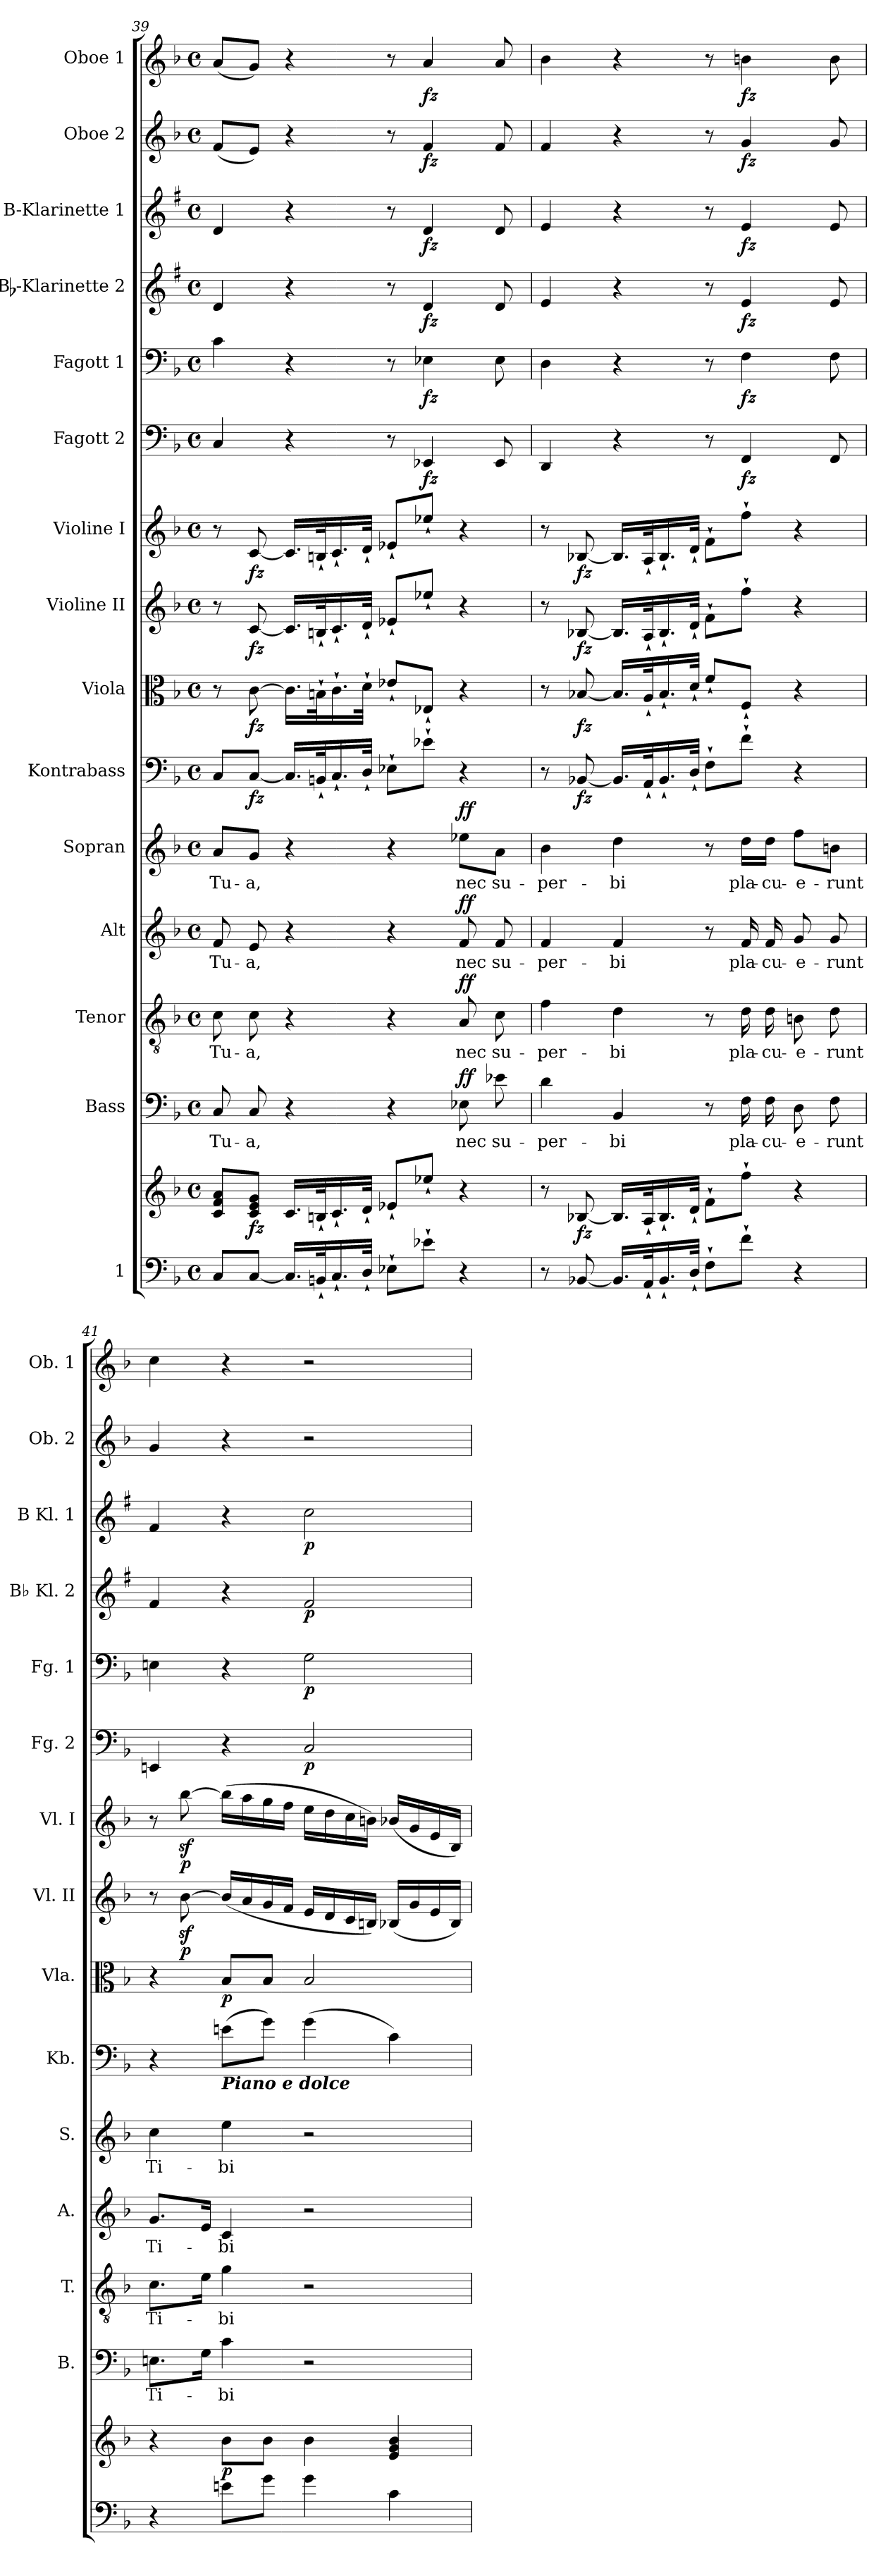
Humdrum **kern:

**kern	**kern	**dynam	**kern	**text	**dynam	**kern	**text	**dynam	**kern	**text	**dynam	**kern	**text	**dynam	**kern	**dynam	**kern	**dynam	**kern	**dynam	**kern	**dynam	**kern	**dynam	**kern	**dynam	**kern	**dynam	**kern	**dynam	**kern	**dynam	**kern	**dynam
*part15	*part15	*part15	*part14	*part14	*part14	*part13	*part13	*part13	*part12	*part12	*part12	*part11	*part11	*part11	*part10	*part10	*part9	*part9	*part8	*part8	*part7	*part7	*part6	*part6	*part5	*part5	*part4	*part4	*part3	*part3	*part2	*part2	*part1	*part1
*staff16	*staff15	*staff15/16	*staff14	*staff14	*staff14	*staff13	*staff13	*staff13	*staff12	*staff12	*staff12	*staff11	*staff11	*staff11	*staff10	*staff10	*staff9	*staff9	*staff8	*staff8	*staff7	*staff7	*staff6	*staff6	*staff5	*staff5	*staff4	*staff4	*staff3	*staff3	*staff2	*staff2	*staff1	*staff1
*I"1	*	*	*I"Bass	*	*	*I"Tenor	*	*	*I"Alt	*	*	*I"Sopran	*	*	*I"Kontrabass	*	*I"Viola	*	*I"Violine II	*	*I"Violine I	*	*I"Fagott 2	*	*I"Fagott 1	*	*I"Bb-Klarinette 2	*	*I"B-Klarinette 1	*	*I"Oboe 2	*	*I"Oboe 1	*
*	*	*	*I'B.	*	*	*I'T.	*	*	*I'A.	*	*	*I'S.	*	*	*I'Kb.	*	*I'Vla.	*	*I'Vl. II	*	*I'Vl. I	*	*I'Fg. 2	*	*I'Fg. 1	*	*I'Bb Kl. 2	*	*I'B Kl. 1	*	*I'Ob. 2	*	*I'Ob. 1	*
*clefF4	*clefG2	*	*clefF4	*	*	*clefGv2	*	*	*clefG2	*	*	*clefG2	*	*	*clefF4	*	*clefC3	*	*clefG2	*	*clefG2	*	*clefF4	*	*clefF4	*	*clefG2	*	*clefG2	*	*clefG2	*	*clefG2	*
*	*	*	*	*	*	*	*	*	*	*	*	*	*	*	*ITrd7c12	*	*	*	*	*	*	*	*	*	*	*	*ITrd1c2	*	*ITrd1c2	*	*	*	*	*
*k[b-]	*k[b-]	*	*k[b-]	*	*	*k[b-]	*	*	*k[b-]	*	*	*k[b-]	*	*	*k[b-]	*	*k[b-]	*	*k[b-]	*	*k[b-]	*	*k[b-]	*	*k[b-]	*	*k[b-]	*	*k[b-]	*	*k[b-]	*	*k[b-]	*
*F:	*F:	*	*F:	*	*	*F:	*	*	*F:	*	*	*F:	*	*	*F:	*	*F:	*	*F:	*	*F:	*	*F:	*	*F:	*	*F:	*	*F:	*	*F:	*	*F:	*
*M4/4	*M4/4	*	*M4/4	*	*	*M4/4	*	*	*M4/4	*	*	*M4/4	*	*	*M4/4	*	*M4/4	*	*M4/4	*	*M4/4	*	*M4/4	*	*M4/4	*	*M4/4	*	*M4/4	*	*M4/4	*	*M4/4	*
*met(c)	*met(c)	*	*met(c)	*	*	*met(c)	*	*	*met(c)	*	*	*met(c)	*	*	*met(c)	*	*met(c)	*	*met(c)	*	*met(c)	*	*met(c)	*	*met(c)	*	*met(c)	*	*met(c)	*	*met(c)	*	*met(c)	*
=39	=39	=39	=39	=39	=39	=39	=39	=39	=39	=39	=39	=39	=39	=39	=39	=39	=39	=39	=39	=39	=39	=39	=39	=39	=39	=39	=39	=39	=39	=39	=39	=39	=39	=39
!	!	!	!	!LO:LY:b	!	!	!LO:LY:b	!	!	!LO:LY:b	!	!	!LO:LY:b	!	!	!	!	!	!	!	!	!	!	!	!	!	!	!	!	!	!	!	!	!
8C/L	8c/ 8f/ 8a/L	.	8C/	Tu-	.	8c\	Tu-	.	8f/	Tu-	.	8a/L	Tu-	.	8CC/L	.	8r	.	8r	.	8r	.	4C/	.	4c\	.	4c/	.	4c/	.	(<8f/L	.	(<8a/L	.
!	!	!LO:DY:b	!	!LO:LY:b	!	!	!LO:LY:b	!	!	!LO:LY:b	!	!	!LO:LY:b	!	!	!LO:DY:b	!	!LO:DY:b	!	!LO:DY:b	!	!LO:DY:b	!	!	!	!	!	!	!	!	!	!	!	!
[8C/J	8c/ 8e/ 8g/J	fz	8C/	-a,	.	8c\	-a,	.	8e/	-a,	.	8g/J	-a,	.	[8CC/J	fz	[8c\	fz	[8c/	fz	[8c/	fz	.	.	.	.	.	.	.	.	8e/J)	.	8g/J)	.
16.C/LL]	16.c/LL	.	4r	.	.	4r	.	.	4r	.	.	4r	.	.	16.CC/LL]	.	16.c\LL]	.	16.c/LL]	.	16.c/LL]	.	4r	.	4r	.	4r	.	4r	.	4r	.	4r	.
32BBn`</k	32Bn`</k	.	.	.	.	.	.	.	.	.	.	.	.	.	32BBBn`</k	.	32Bn`>\k	.	32Bn`</k	.	32Bn`</k	.	.	.	.	.	.	.	.	.	.	.	.	.
16.C`</	16.c`</	.	.	.	.	.	.	.	.	.	.	.	.	.	16.CC`</	.	16.c`>\	.	16.c`</	.	16.c`</	.	.	.	.	.	.	.	.	.	.	.	.	.
32D`</JJk	32d`</JJk	.	.	.	.	.	.	.	.	.	.	.	.	.	32DD`</JJk	.	32d`>\JJk	.	32d`</JJk	.	32d`</JJk	.	.	.	.	.	.	.	.	.	.	.	.	.
8E-X`>\L	8e-X`</L	.	4r	.	.	4r	.	.	4r	.	.	4r	.	.	8EE-X`>\L	.	8e-X`</L	.	8e-X`</L	.	8e-X`</L	.	8r	.	8r	.	8r	.	8r	.	8r	.	8r	.
!	!	!	!	!	!	!	!	!	!	!	!	!	!	!	!	!	!	!	!	!	!	!	!	!LO:DY:b	!	!LO:DY:b	!	!LO:DY:b	!	!LO:DY:b	!	!LO:DY:b	!	!LO:DY:b
8e-X`>\J	8ee-X`</J	.	.	.	.	.	.	.	.	.	.	.	.	.	8E-X`>\J	.	8E-X`</J	.	8ee-X`</J	.	8ee-X`</J	.	4EE-X/	fz	4E-X\	fz	4c/	fz	4c/	fz	4f/	fz	4a/	fz
!	!	!	!	!LO:LY:b	!LO:DY:a	!	!LO:LY:b	!LO:DY:a	!	!LO:LY:b	!LO:DY:a	!	!LO:LY:b	!LO:DY:a	!	!	!	!	!	!	!	!	!	!	!	!	!	!	!	!	!	!	!	!
4r	4r	.	8E-X\	nec	ff	8A/	nec	ff	8f/	nec	ff	8ee-X\L	nec	ff	4r	.	4r	.	4r	.	4r	.	.	.	.	.	.	.	.	.	.	.	.	.
!	!	!	!	!LO:LY:b	!	!	!LO:LY:b	!	!	!LO:LY:b	!	!	!LO:LY:b	!	!	!	!	!	!	!	!	!	!	!	!	!	!	!	!	!	!	!	!	!
.	.	.	8e-X\	su-	.	8c\	su-	.	8f/	su-	.	8a\J	su-	.	.	.	.	.	.	.	.	.	8EE-/	.	8E-\	.	8c/	.	8c/	.	8f/	.	8a/	.
=40	=40	=40	=40	=40	=40	=40	=40	=40	=40	=40	=40	=40	=40	=40	=40	=40	=40	=40	=40	=40	=40	=40	=40	=40	=40	=40	=40	=40	=40	=40	=40	=40	=40	=40
!	!	!	!	!LO:LY:b	!	!	!LO:LY:b	!	!	!LO:LY:b	!	!	!LO:LY:b	!	!	!	!	!	!	!	!	!	!	!	!	!	!	!	!	!	!	!	!	!
8r	8r	.	4d\	-per-	.	4f\	-per-	.	4f/	-per-	.	4b-\	-per-	.	8r	.	8r	.	8r	.	8r	.	4DD/	.	4D\	.	4d/	.	4d/	.	4f/	.	4b-\	.
!	!	!LO:DY:b	!	!	!	!	!	!	!	!	!	!	!	!	!	!LO:DY:b	!	!LO:DY:b	!	!LO:DY:b	!	!LO:DY:b	!	!	!	!	!	!	!	!	!	!	!	!
[8BB-X/	[8B-X/	fz	.	.	.	.	.	.	.	.	.	.	.	.	[8BBB-X/	fz	[8B-X/	fz	[8B-X/	fz	[8B-X/	fz	.	.	.	.	.	.	.	.	.	.	.	.
!	!	!	!	!LO:LY:b	!	!	!LO:LY:b	!	!	!LO:LY:b	!	!	!LO:LY:b	!	!	!	!	!	!	!	!	!	!	!	!	!	!	!	!	!	!	!	!	!
16.BB-/LL]	16.B-/LL]	.	4BB-/	-bi	.	4d\	-bi	.	4f/	-bi	.	4dd\	-bi	.	16.BBB-/LL]	.	16.B-/LL]	.	16.B-/LL]	.	16.B-/LL]	.	4r	.	4r	.	4r	.	4r	.	4r	.	4r	.
32AA`</k	32A`</k	.	.	.	.	.	.	.	.	.	.	.	.	.	32AAA`</k	.	32A`</k	.	32A`</k	.	32A`</k	.	.	.	.	.	.	.	.	.	.	.	.	.
16.BB-`</	16.B-`</	.	.	.	.	.	.	.	.	.	.	.	.	.	16.BBB-`</	.	16.B-`</	.	16.B-`</	.	16.B-`</	.	.	.	.	.	.	.	.	.	.	.	.	.
32D`</JJk	32d`</JJk	.	.	.	.	.	.	.	.	.	.	.	.	.	32DD`</JJk	.	32d`</JJk	.	32d`</JJk	.	32d`</JJk	.	.	.	.	.	.	.	.	.	.	.	.	.
8F`>\L	8f`>\L	.	8r	.	.	8r	.	.	8r	.	.	8r	.	.	8FF`>\L	.	8f`</L	.	8f`>\L	.	8f`>\L	.	8r	.	8r	.	8r	.	8r	.	8r	.	8r	.
!	!	!	!	!LO:LY:b	!	!	!LO:LY:b	!	!	!LO:LY:b	!	!	!LO:LY:b	!	!	!	!	!	!	!	!	!	!	!LO:DY:b	!	!LO:DY:b	!	!LO:DY:b	!	!LO:DY:b	!	!LO:DY:b	!	!LO:DY:b
8f`>\J	8ff`>\J	.	16F\	pla-	.	16d\	pla-	.	16f/	pla-	.	16dd\LL	pla-	.	8F`>\J	.	8F`</J	.	8ff`>\J	.	8ff`>\J	.	4FF/	fz	4F\	fz	4d/	fz	4d/	fz	4g/	fz	4bn\	fz
!	!	!	!	!LO:LY:b	!	!	!LO:LY:b	!	!	!LO:LY:b	!	!	!LO:LY:b	!	!	!	!	!	!	!	!	!	!	!	!	!	!	!	!	!	!	!	!	!
.	.	.	16F\	-cu-	.	16d\	-cu-	.	16f/	-cu-	.	16dd\JJ	-cu-	.	.	.	.	.	.	.	.	.	.	.	.	.	.	.	.	.	.	.	.	.
!	!	!	!	!LO:LY:b	!	!	!LO:LY:b	!	!	!LO:LY:b	!	!	!LO:LY:b	!	!	!	!	!	!	!	!	!	!	!	!	!	!	!	!	!	!	!	!	!
4r	4r	.	8D\	-e-	.	8Bn\	-e-	.	8g/	-e-	.	8ff\L	-e-	.	4r	.	4r	.	4r	.	4r	.	.	.	.	.	.	.	.	.	.	.	.	.
!	!	!	!	!LO:LY:b	!	!	!LO:LY:b	!	!	!LO:LY:b	!	!	!LO:LY:b	!	!	!	!	!	!	!	!	!	!	!	!	!	!	!	!	!	!	!	!	!
.	.	.	8F\	-runt	.	8d\	-runt	.	8g/	-runt	.	8bn\J	-runt	.	.	.	.	.	.	.	.	.	8FF/	.	8F\	.	8d/	.	8d/	.	8g/	.	8b\	.
!!LO:PB:g=z
=41	=41	=41	=41	=41	=41	=41	=41	=41	=41	=41	=41	=41	=41	=41	=41	=41	=41	=41	=41	=41	=41	=41	=41	=41	=41	=41	=41	=41	=41	=41	=41	=41	=41	=41
!	!	!	!	!LO:LY:b	!	!	!LO:LY:b	!	!	!LO:LY:b	!	!	!LO:LY:b	!	!	!	!	!	!	!	!	!	!	!	!	!	!	!	!	!	!	!	!	!
4r	4r	.	8.En\L	Ti-	.	8.c\L	Ti-	.	8.g/L	Ti-	.	4cc\	Ti-	.	4r	.	4r	.	8r	.	8r	.	4EEn/	.	4En\	.	4e/	.	4e/	.	4g/	.	4cc\	.
!	!	!	!	!	!	!	!	!	!	!	!	!	!	!	!	!	!	!	!	!LO:DY:b	!	!LO:DY:b	!	!	!	!	!	!	!	!	!	!	!	!
.	.	.	.	.	.	.	.	.	.	.	.	.	.	.	.	.	.	.	[8b-z<\	p	[8bb-z<\	p	.	.	.	.	.	.	.	.	.	.	.	.
.	.	.	16G\Jk	.	.	16e\Jk	.	.	16e/Jk	.	.	.	.	.	.	.	.	.	.	.	.	.	.	.	.	.	.	.	.	.	.	.	.	.
!	!	!	!	!	!	!	!	!	!	!	!	!	!	!	!LO:TX:b:Bi:t=Piano e dolce	!	!	!	!	!	!	!	!	!	!	!	!	!	!	!	!	!	!	!
!	!	!LO:DY:b	!	!LO:LY:b	!	!	!LO:LY:b	!	!	!LO:LY:b	!	!	!LO:LY:b	!	!	!	!	!LO:DY:b	!	!	!	!	!	!	!	!	!	!	!	!	!	!	!	!
8en\L	8b-\L	p	4c\	-bi	.	4g\	-bi	.	4c/	-bi	.	4ee\	-bi	.	(>8En\L	.	8B-/L	p	(<16b-/LL]	.	(>16bb-\LL]	.	4r	.	4r	.	4r	.	4r	.	4r	.	4r	.
.	.	.	.	.	.	.	.	.	.	.	.	.	.	.	.	.	.	.	16a/	.	16aa\	.	.	.	.	.	.	.	.	.	.	.	.	.
8g\J	8b-\J	.	.	.	.	.	.	.	.	.	.	.	.	.	8G\J)	.	8B-/J	.	16g/	.	16gg\	.	.	.	.	.	.	.	.	.	.	.	.	.
.	.	.	.	.	.	.	.	.	.	.	.	.	.	.	.	.	.	.	16f/JJ	.	16ff\JJ	.	.	.	.	.	.	.	.	.	.	.	.	.
!	!	!	!	!	!	!	!	!	!	!	!	!	!	!	!	!	!	!	!	!	!	!	!	!LO:DY:b	!	!LO:DY:b	!	!LO:DY:b	!	!LO:DY:b	!	!	!	!
4g\	4b-\	.	2r	.	.	2r	.	.	2r	.	.	2r	.	.	(>4G\	.	2B-/	.	16e/LL	.	16ee\LL	.	2C/	p	2G\	p	2e/	p	2b-\	p	2r	.	2r	.
.	.	.	.	.	.	.	.	.	.	.	.	.	.	.	.	.	.	.	16d/	.	16dd\	.	.	.	.	.	.	.	.	.	.	.	.	.
.	.	.	.	.	.	.	.	.	.	.	.	.	.	.	.	.	.	.	16c/	.	16cc\	.	.	.	.	.	.	.	.	.	.	.	.	.
.	.	.	.	.	.	.	.	.	.	.	.	.	.	.	.	.	.	.	16Bn/JJ)	.	16bn\JJ)	.	.	.	.	.	.	.	.	.	.	.	.	.
4c\	4e/ 4g/ 4b-/	.	.	.	.	.	.	.	.	.	.	.	.	.	4C\)	.	.	.	(<16B-X/LL	.	(<16b-X/LL	.	.	.	.	.	.	.	.	.	.	.	.	.
.	.	.	.	.	.	.	.	.	.	.	.	.	.	.	.	.	.	.	16g/	.	16g/	.	.	.	.	.	.	.	.	.	.	.	.	.
.	.	.	.	.	.	.	.	.	.	.	.	.	.	.	.	.	.	.	16e/	.	16e/	.	.	.	.	.	.	.	.	.	.	.	.	.
.	.	.	.	.	.	.	.	.	.	.	.	.	.	.	.	.	.	.	16B-/JJ)	.	16B-/JJ)	.	.	.	.	.	.	.	.	.	.	.	.	.
=	=	=	=	=	=	=	=	=	=	=	=	=	=	=	=	=	=	=	=	=	=	=	=	=	=	=	=	=	=	=	=	=	=	=
*-	*-	*-	*-	*-	*-	*-	*-	*-	*-	*-	*-	*-	*-	*-	*-	*-	*-	*-	*-	*-	*-	*-	*-	*-	*-	*-	*-	*-	*-	*-	*-	*-	*-	*-
